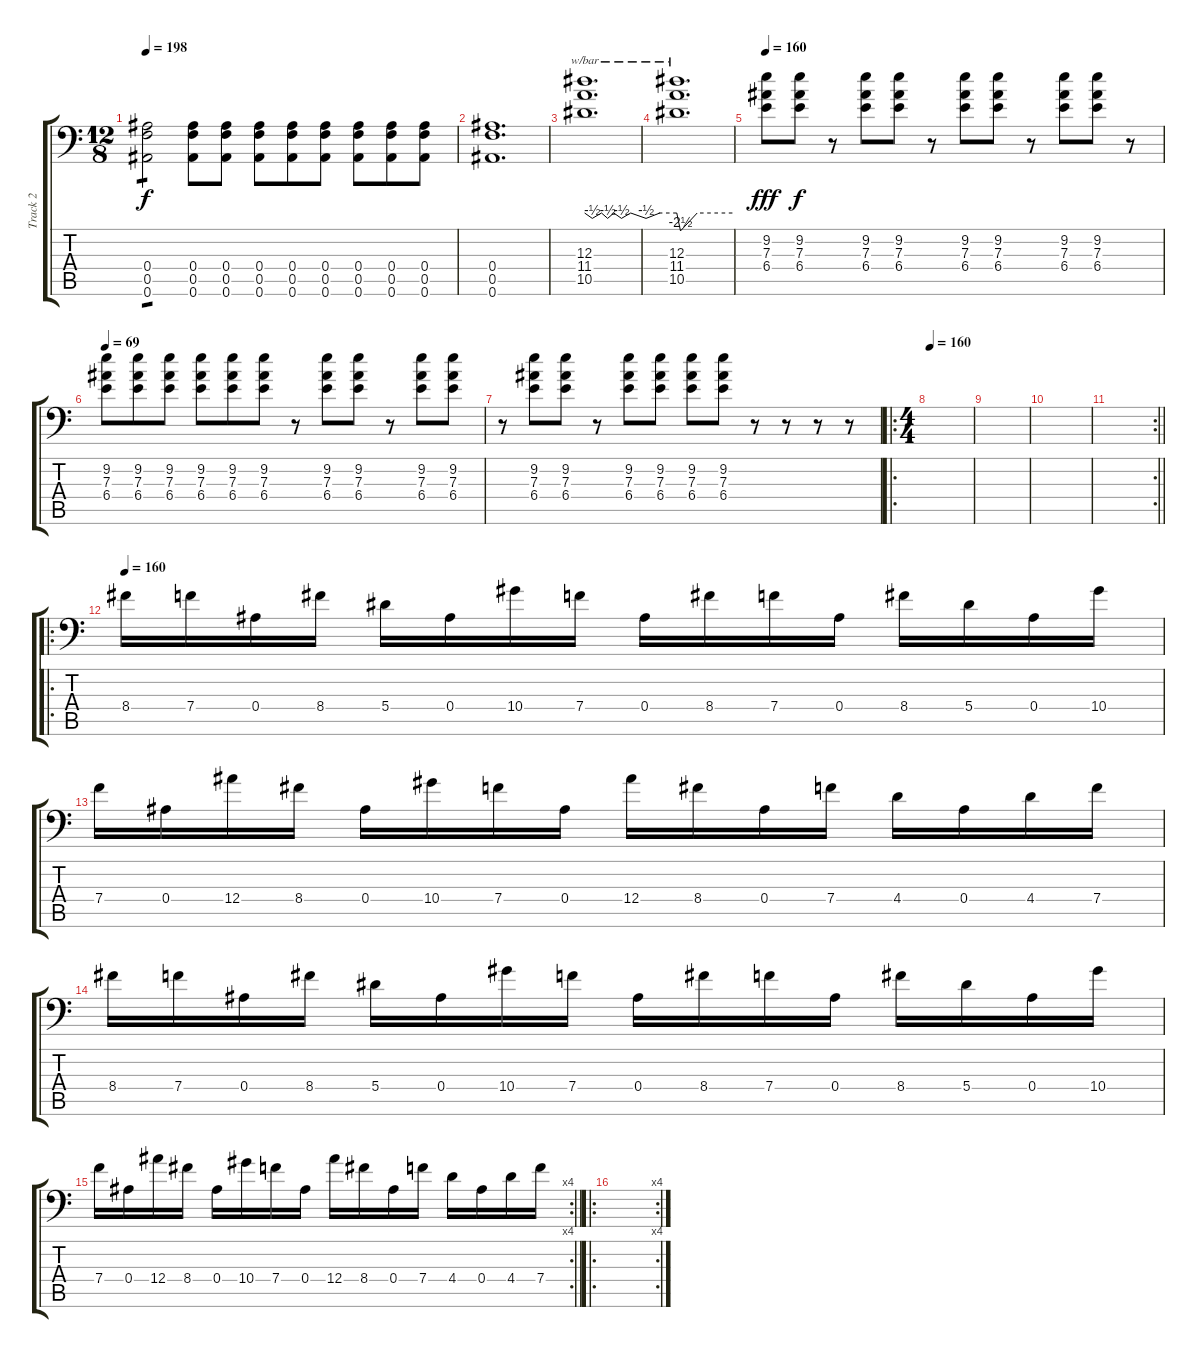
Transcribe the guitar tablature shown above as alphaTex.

\track ("Track 2" "Track 2") {instrument distortionguitar}
\staff {score tabs}
\tuning (C4 G3 Eb3 Bb2 F2 Bb1) {hide}
\ts (12 8)
\tempo 198
\clef f4
\ks c
(0.4 0.5 0.6).2{tp 1 dy f} (0.4 0.5 0.6).8 (0.4 0.5 0.6).8 (0.4 0.5 0.6).8 (0.4 0.5 0.6).8 (0.4 0.5 0.6).8 (0.4 0.5 0.6).8 (0.4 0.5 0.6).8 (0.4 0.5 0.6).8 |
(0.4 0.5 0.6).1{d} |
(12.3 11.4 10.5).1{d tbe (custom default 0 0 5 -2 11 0 15 -2 19 0 24 -2 30 0 40 -2 49 0 60 0)} |
(12.3 11.4 10.5).1{d tbe (custom default 0 0 4 -10 22 0 60 0)} |
\tempo 160
(9.2 7.3 6.4).8{dy fff} (9.2 7.3 6.4).8{dy f} r.8 (9.2 7.3 6.4).8 (9.2 7.3 6.4).8 r.8 (9.2 7.3 6.4).8 (9.2 7.3 6.4).8 r.8 (9.2 7.3 6.4).8 (9.2 7.3 6.4).8 r.8 |
\tempo 69
(9.2 7.3 6.4).8 (9.2 7.3 6.4).8 (9.2 7.3 6.4).8 (9.2 7.3 6.4).8 (9.2 7.3 6.4).8 (9.2 7.3 6.4).8 r.8 (9.2 7.3 6.4).8 (9.2 7.3 6.4).8 r.8 (9.2 7.3 6.4).8 (9.2 7.3 6.4).8 |
r.8 (9.2 7.3 6.4).8 (9.2 7.3 6.4).8 r.8 (9.2 7.3 6.4).8 (9.2 7.3 6.4).8 (9.2 7.3 6.4).8 (9.2 7.3 6.4).8 r.8 r.8 r.8 r.8 |
\ro
\ts (4 4)
\tempo 160
|
|
|
\rc 2
\barLineRight lightlight
|
\ro
\tempo 160
8.4.16{volume 14 instrument distortionguitar} 7.4.16 0.4.16 8.4.16 5.4.16 0.4.16 10.4.16 7.4.16 0.4.16 8.4.16 7.4.16 0.4.16 8.4.16 5.4.16 0.4.16 10.4.16 |
7.4.16 0.4.16 12.4.16 8.4.16 0.4.16 10.4.16 7.4.16 0.4.16 12.4.16 8.4.16 0.4.16 7.4.16 4.4.16 0.4.16 4.4.16 7.4.16 |
8.4.16 7.4.16 0.4.16 8.4.16 5.4.16 0.4.16 10.4.16 7.4.16 0.4.16 8.4.16 7.4.16 0.4.16 8.4.16 5.4.16 0.4.16 10.4.16 |
\rc 4
\barLineRight lightlight
7.4.16 0.4.16 12.4.16 8.4.16 0.4.16 10.4.16 7.4.16 0.4.16 12.4.16 8.4.16 0.4.16 7.4.16 4.4.16 0.4.16 4.4.16 7.4.16 |
\ro
\rc 4
